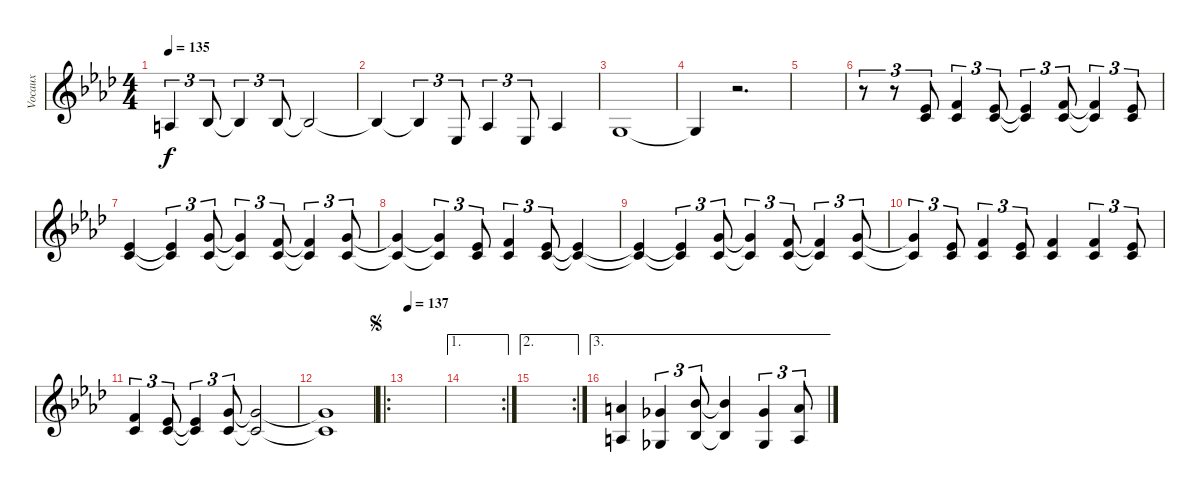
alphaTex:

\track ("Vocaux" "Vocaux") {instrument viola}
\staff {score}
\tuning (E4 B3 G3 D3 A2 E2) {hide}
\ts (4 4)
\tempo 135
\clef g2
\ks ab
2.3.4{tu (3 2) dy f} 3.3.8{tu (3 2)} 3.3{t}.4{tu (3 2) beam Up} 3.3.8{tu (3 2) beam Up} 3.3{t}.2{beam Up} |
3.3{t}.4{beam Up} 3.3{t}.4{tu (3 2) beam Up} 1.4.8{tu (3 2) beam Up} 1.3.4{tu (3 2)} 1.4.8{tu (3 2)} 1.3.4 |
0.3.1 |
0.3{t}.4 r.2{d} |
|
r.8{tu (3 2)} r.8{tu (3 2)} (4.2 5.3).8{tu (3 2)} (6.2 5.3).4{tu (3 2)} (4.2 5.3).8{tu (3 2)} (4.2{t} 5.3{t}).4{tu (3 2)} (6.2 5.3).8{tu (3 2)} (6.2{t} 5.3{t}).4{tu (3 2)} (4.2 5.3).8{tu (3 2)} |
(4.2 5.3).4 (4.2{t} 5.3{t}).4{tu (3 2)} (8.2 5.3).8{tu (3 2)} (8.2{t} 5.3{t}).4{tu (3 2)} (6.2 5.3).8{tu (3 2)} (6.2{t} 5.3{t}).4{tu (3 2)} (8.2 5.3).8{tu (3 2)} |
(8.2{t} 5.3{t}).4 (8.2{t} 5.3{t}).4{tu (3 2)} (4.2 5.3).8{tu (3 2)} (6.2 5.3).4{tu (3 2)} (4.2 5.3).8{tu (3 2)} (4.2{t} 5.3{t}).4 |
(4.2{t} 5.3{t}).4 (4.2{t} 5.3{t}).4{tu (3 2)} (8.2 5.3).8{tu (3 2)} (8.2{t} 5.3{t}).4{tu (3 2)} (6.2 5.3).8{tu (3 2)} (6.2{t} 5.3{t}).4{tu (3 2)} (8.2 5.3).8{tu (3 2)} |
(8.2{t} 5.3{t}).4{tu (3 2)} (4.2 5.3).8{tu (3 2)} (6.2 5.3).4{tu (3 2)} (4.2 5.3).8{tu (3 2)} (6.2 5.3).4 (6.2 5.3).4{tu (3 2)} (4.2 5.3).8{tu (3 2)} |
(6.2 5.3).4{tu (3 2)} (4.2 5.3).8{tu (3 2)} (4.2{t} 5.3{t}).4{tu (3 2)} (8.2 5.3).8{tu (3 2)} (8.2{t} 5.3{t}).2 |
(8.2{t} 5.3{t}).1 |
\ro
\jump segno
\tempo 137
|
\ae 1
\rc 2
|
\ae 2
\rc 2
|
\ae 3
(5.1 2.3).4 (2.1 4.4).4{tu (3 2)} (6.1 3.3).8{tu (3 2)} (6.1{t} 3.3{t}).4 (2.1 4.4).4{tu (3 2)} (5.1 2.3).8{tu (3 2)}
